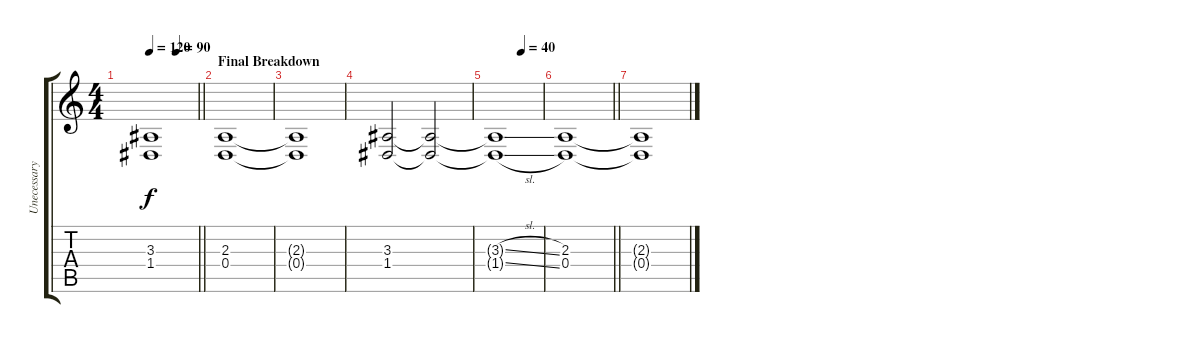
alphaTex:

\track ("Unecessary Fx" "Unecessary") {instrument choiraahs}
\staff {score tabs}
\tuning (E4 B3 G3 D3 A2 E2) {hide}
\ts (4 4)
\tempo 120
\tempo (90 0.5625)
\clef g2
\barLineRight lightlight
\ks c
(3.3{t} 1.4{t}).1{dy f} |
\section ("" "Final Breakdown")
(2.3 0.4).1 |
(2.3{t} 0.4{t}).1 |
(3.3 1.4).2 (3.3{t} 1.4{t}).2 |
\tempo (40 0.5625)
(3.3{sl t} 1.4{sl t}).1 |
\barLineRight lightlight
(2.3 0.4).1 |
(2.3{t} 0.4{t}).1{volume 0}
